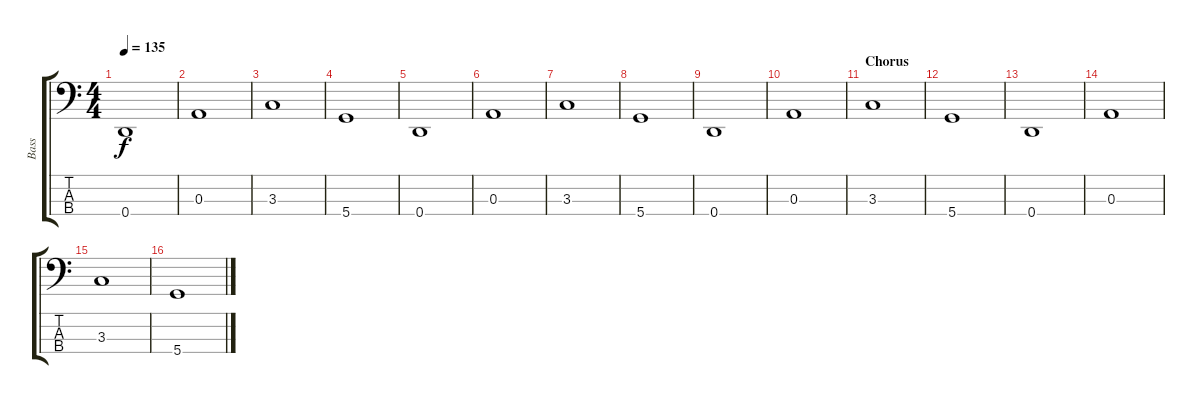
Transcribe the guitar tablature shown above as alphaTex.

\track ("Bass" "Bass") {instrument acousticguitarnylon}
\staff {score tabs}
\tuning (G2 D2 A1 D1) {hide}
\ts (4 4)
\tempo 135
\clef f4
\ks c
0.4.1{dy f} |
0.3.1 |
3.3.1 |
5.4.1 |
0.4.1 |
0.3.1 |
3.3.1 |
5.4.1 |
0.4.1 |
0.3.1 |
\section ("" "Chorus")
3.3.1 |
5.4.1 |
0.4.1 |
0.3.1 |
3.3.1 |
5.4.1
